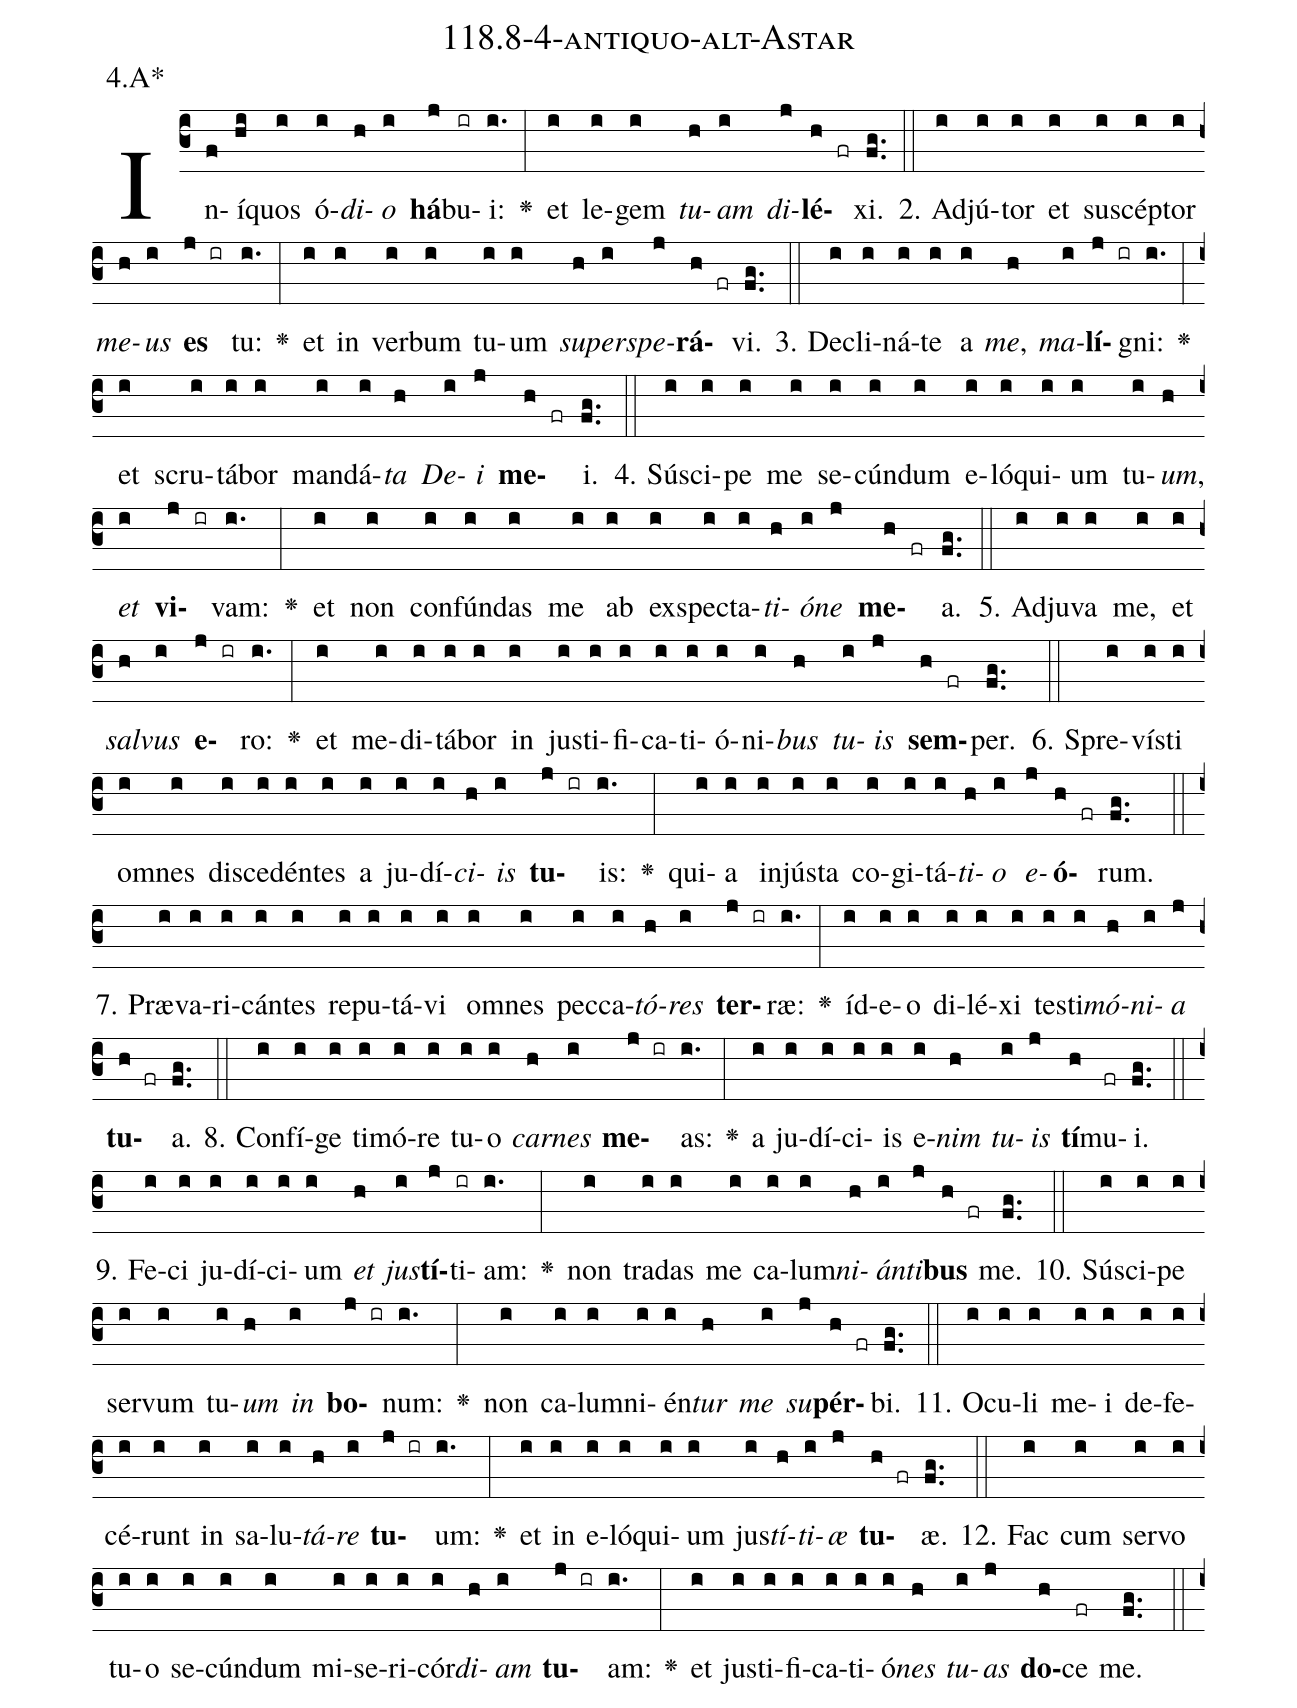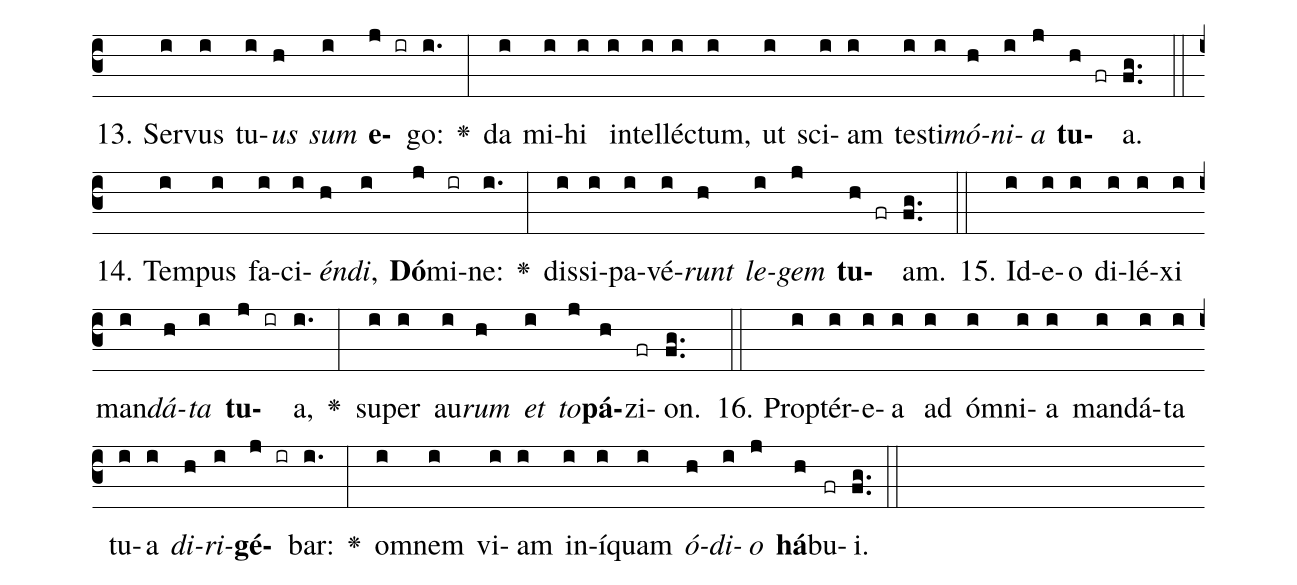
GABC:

name: 118.8-4-antiquo-alt-Astar;
annotation: 4.A*;
%%
(c3)In(f)í(hi)quos(i) ó(i)<i>di</i>(h)<i>o</i>(i) <b>há</b>(j)bu(ir)i:(i.) <v>\greheightstar</v>(:) et(i) le(i)gem(i) <i>tu</i>(h)<i>am</i>(i) <i>di</i>(j)<b>lé</b>(h fr)xi.(fg..) (::)
2. Ad(i)jú(i)tor(i) et(i) su(i)scép(i)tor(i) <i>me</i>(h)<i>us</i>(i) <b>es</b>(j ir) tu:(i.) <v>\greheightstar</v>(:) et(i) in(i) ver(i)bum(i) tu(i)um(i) <i>su</i>(h)<i>per</i>(i)<i>spe</i>(j)<b>rá</b>(h fr)vi.(fg..) (::)
3. De(i)cli(i)ná(i)te(i) a(i) <i>me</i>,(h) <i>ma</i>(i)<b>lí</b>(j ir)gni:(i.) <v>\greheightstar</v>(:) et(i) scru(i)tá(i)bor(i) man(i)dá(i)<i>ta</i>(h) <i>De</i>(i)<i>i</i>(j) <b>me</b>(h fr)i.(fg..) (::)
4. Sú(i)sci(i)pe(i) me(i) se(i)cún(i)dum(i) e(i)ló(i)qui(i)um(i) tu(i)<i>um</i>,(h) <i>et</i>(i) <b>vi</b>(j ir)vam:(i.) <v>\greheightstar</v>(:) et(i) non(i) con(i)fún(i)das(i) me(i) ab(i) ex(i)spec(i)ta(i)<i>ti</i>(h)<i>ó</i>(i)<i>ne</i>(j) <b>me</b>(h fr)a.(fg..) (::)
5. Ad(i)ju(i)va(i) me,(i) et(i) <i>sal</i>(h)<i>vus</i>(i) <b>e</b>(j ir)ro:(i.) <v>\greheightstar</v>(:) et(i) me(i)di(i)tá(i)bor(i) in(i) jus(i)ti(i)fi(i)ca(i)ti(i)ó(i)ni(i)<i>bus</i>(h) <i>tu</i>(i)<i>is</i>(j) <b>sem</b>(h fr)per.(fg..) (::)
6. Spre(i)vís(i)ti(i) om(i)nes(i) di(i)sce(i)dén(i)tes(i) a(i) ju(i)dí(i)<i>ci</i>(h)<i>is</i>(i) <b>tu</b>(j ir)is:(i.) <v>\greheightstar</v>(:) qui(i)a(i) in(i)jús(i)ta(i) co(i)gi(i)tá(i)<i>ti</i>(h)<i>o</i>(i) <i>e</i>(j)<b>ó</b>(h fr)rum.(fg..) (::)
7. Præ(i)va(i)ri(i)cán(i)tes(i) re(i)pu(i)tá(i)vi(i) om(i)nes(i) pec(i)ca(i)<i>tó</i>(h)<i>res</i>(i) <b>ter</b>(j ir)ræ:(i.) <v>\greheightstar</v>(:) íd(i)e(i)o(i) di(i)lé(i)xi(i) tes(i)ti(i)<i>mó</i>(h)<i>ni</i>(i)<i>a</i>(j) <b>tu</b>(h fr)a.(fg..) (::)
8. Con(i)fí(i)ge(i) ti(i)mó(i)re(i) tu(i)o(i) <i>car</i>(h)<i>nes</i>(i) <b>me</b>(j ir)as:(i.) <v>\greheightstar</v>(:) a(i) ju(i)dí(i)ci(i)is(i) e(i)<i>nim</i>(h) <i>tu</i>(i)<i>is</i>(j) <b>tí</b>(h)mu(fr)i.(fg..) (::)
9. Fe(i)ci(i) ju(i)dí(i)ci(i)um(i) <i>et</i>(h) <i>jus</i>(i)<b>tí</b>(j)ti(ir)am:(i.) <v>\greheightstar</v>(:) non(i) tra(i)das(i) me(i) ca(i)lum(i)<i>ni</i>(h)<i>án</i>(i)<i>ti</i>(j)<b>bus</b>(h fr) me.(fg..) (::)
10. Sú(i)sci(i)pe(i) ser(i)vum(i) tu(i)<i>um</i>(h) <i>in</i>(i) <b>bo</b>(j ir)num:(i.) <v>\greheightstar</v>(:) non(i) ca(i)lum(i)ni(i)én(i)<i>tur</i>(h) <i>me</i>(i) <i>su</i>(j)<b>pér</b>(h fr)bi.(fg..) (::)
11. O(i)cu(i)li(i) me(i)i(i) de(i)fe(i)cé(i)runt(i) in(i) sa(i)lu(i)<i>tá</i>(h)<i>re</i>(i) <b>tu</b>(j ir)um:(i.) <v>\greheightstar</v>(:) et(i) in(i) e(i)ló(i)qui(i)um(i) jus(i)<i>tí</i>(h)<i>ti</i>(i)<i>æ</i>(j) <b>tu</b>(h fr)æ.(fg..) (::)
12. Fac(i) cum(i) ser(i)vo(i) tu(i)o(i) se(i)cún(i)dum(i) mi(i)se(i)ri(i)cór(i)<i>di</i>(h)<i>am</i>(i) <b>tu</b>(j ir)am:(i.) <v>\greheightstar</v>(:) et(i) jus(i)ti(i)fi(i)ca(i)ti(i)ó(i)<i>nes</i>(h) <i>tu</i>(i)<i>as</i>(j) <b>do</b>(h)ce(fr) me.(fg..) (::)
13. Ser(i)vus(i) tu(i)<i>us</i>(h) <i>sum</i>(i) <b>e</b>(j ir)go:(i.) <v>\greheightstar</v>(:) da(i) mi(i)hi(i) in(i)tel(i)léc(i)tum,(i) ut(i) sci(i)am(i) tes(i)ti(i)<i>mó</i>(h)<i>ni</i>(i)<i>a</i>(j) <b>tu</b>(h fr)a.(fg..) (::)
14. Tem(i)pus(i) fa(i)ci(i)<i>én</i>(h)<i>di</i>,(i) <b>Dó</b>(j)mi(ir)ne:(i.) <v>\greheightstar</v>(:) dis(i)si(i)pa(i)vé(i)<i>runt</i>(h) <i>le</i>(i)<i>gem</i>(j) <b>tu</b>(h fr)am.(fg..) (::)
15. Id(i)e(i)o(i) di(i)lé(i)xi(i) man(i)<i>dá</i>(h)<i>ta</i>(i) <b>tu</b>(j ir)a,(i.) <v>\greheightstar</v>(:) su(i)per(i) au(i)<i>rum</i>(h) <i>et</i>(i) <i>to</i>(j)<b>pá</b>(h)zi(fr)on.(fg..) (::)
16. Prop(i)tér(i)e(i)a(i) ad(i) óm(i)ni(i)a(i) man(i)dá(i)ta(i) tu(i)a(i) <i>di</i>(h)<i>ri</i>(i)<b>gé</b>(j ir)bar:(i.) <v>\greheightstar</v>(:) om(i)nem(i) vi(i)am(i) in(i)í(i)quam(i) <i>ó</i>(h)<i>di</i>(i)<i>o</i>(j) <b>há</b>(h)bu(fr)i.(fg..) (::)
